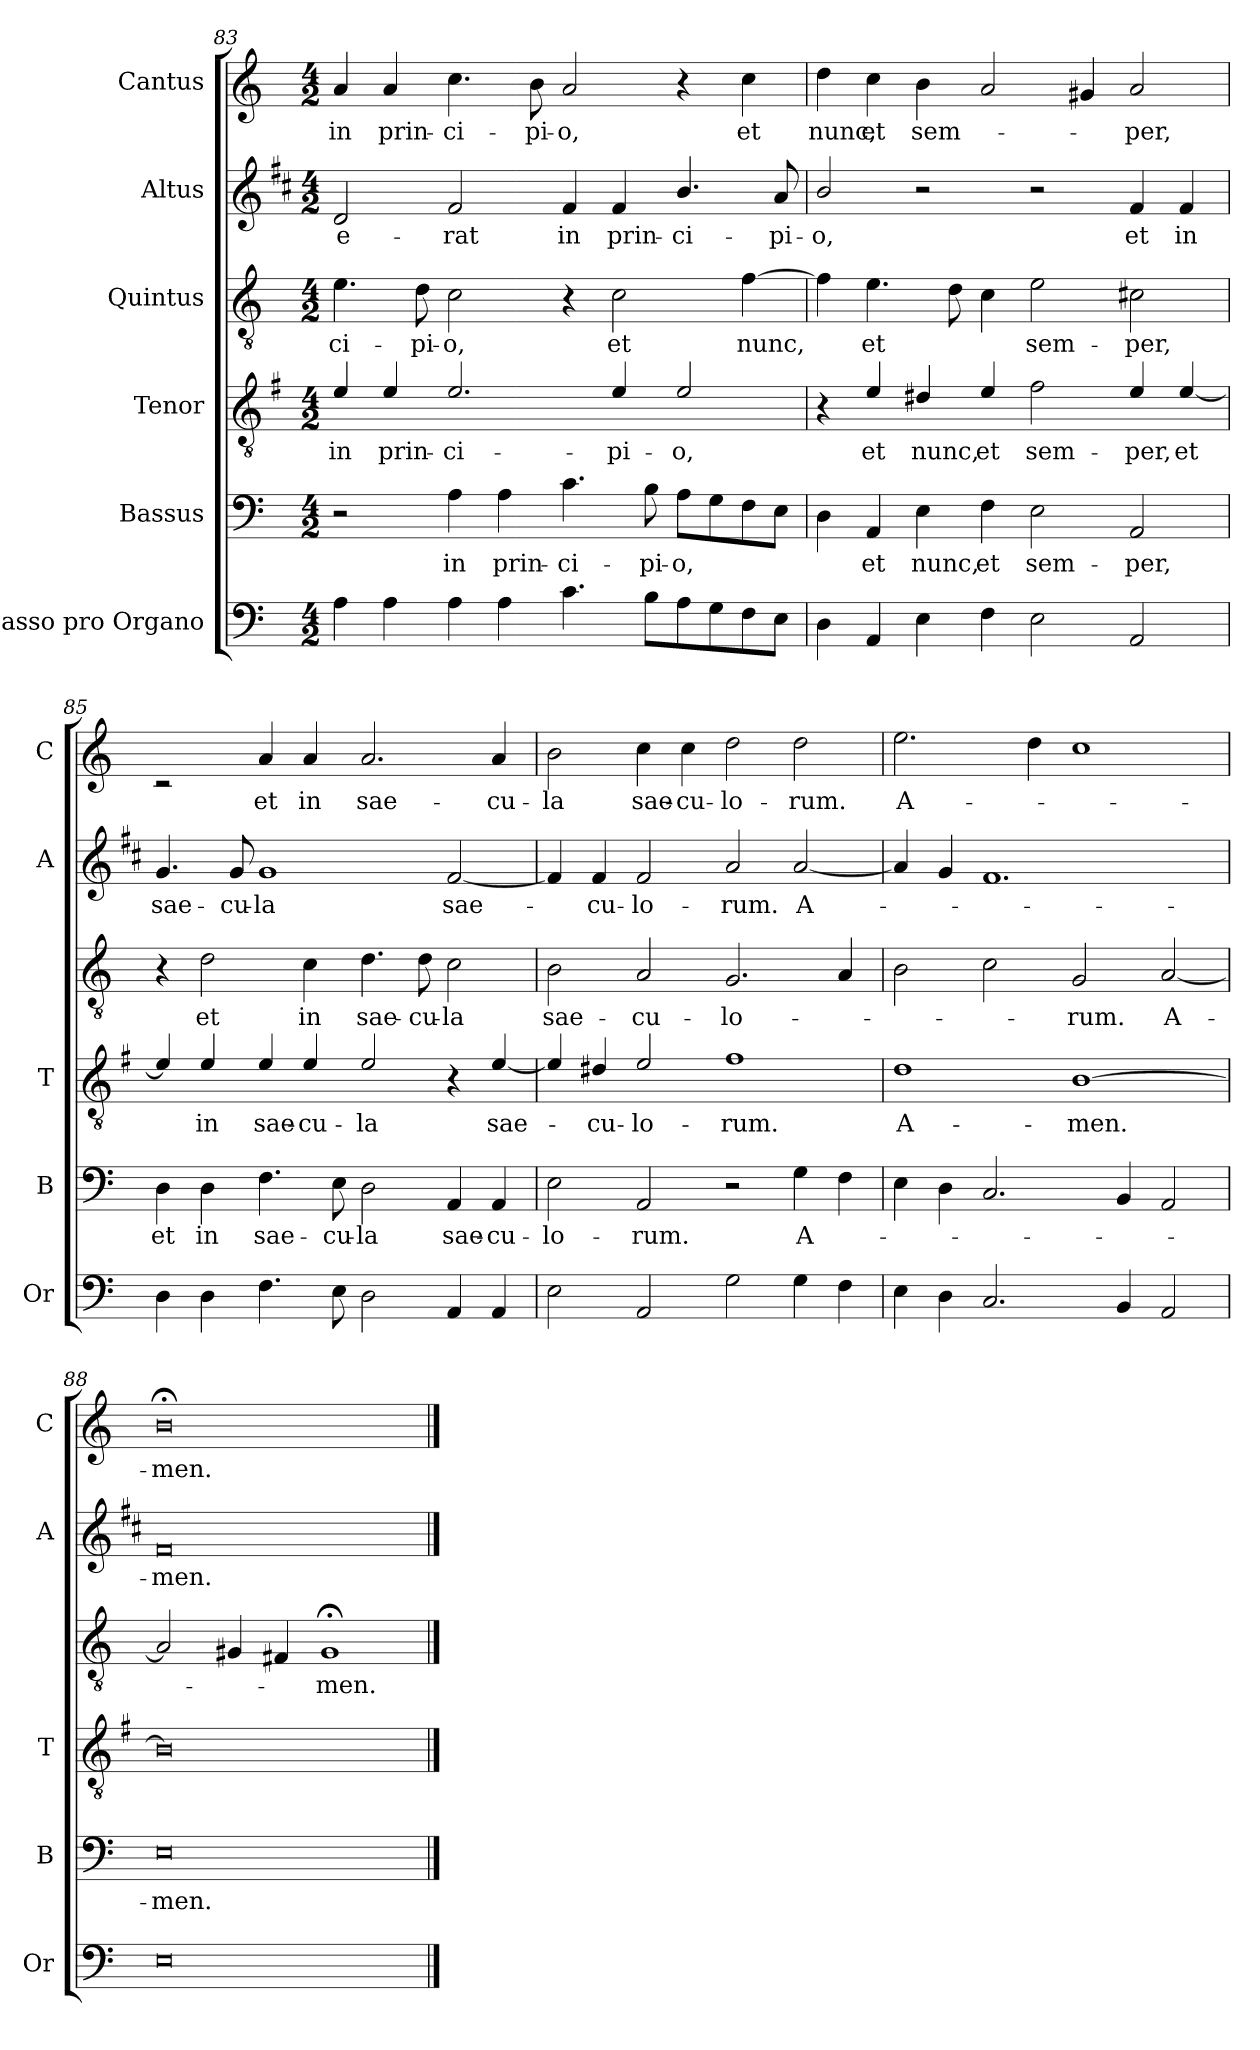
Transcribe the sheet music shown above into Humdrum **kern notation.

**kern	**kern	**text	**kern	**text	**kern	**text	**kern	**text	**kern	**text
*part6	*part5	*part5	*part4	*part4	*part3	*part3	*part2	*part2	*part1	*part1
*staff6	*staff5	*staff5	*staff4	*staff4	*staff3	*staff3	*staff2	*staff2	*staff1	*staff1
*I"Basso pro Organo	*I"Bassus	*	*I"Tenor	*	*I"Quintus	*	*I"Altus	*	*I"Cantus	*
*I'Or	*I'B	*	*I'T	*	*	*	*I'A	*	*I'C	*
*clefF4	*clefF4	*	*clefGv2	*	*clefGv2	*	*clefG2	*	*clefG2	*
*	*	*	*ITrd4c7	*	*	*	*ITrd1c2	*	*	*
*k[]	*k[]	*	*k[]	*	*k[]	*	*k[]	*	*k[]	*
*C:	*C:	*	*C:	*	*C:	*	*C:	*	*C:	*
*M4/2	*M4/2	*	*M4/2	*	*M4/2	*	*M4/2	*	*M4/2	*
=83	=83	=83	=83	=83	=83	=83	=83	=83	=83	=83
!	!	!	!	!LO:LY:b	!	!LO:LY:b	!	!LO:LY:b	!	!LO:LY:b
4A\	2r	.	4A/	in	4.e\	-ci-	2c/	e-	4a/	in
!	!	!	!	!LO:LY:b	!	!	!	!	!	!LO:LY:b
4A\	.	.	4A/	prin-	.	.	.	.	4a/	prin-
!	!	!	!	!	!	!LO:LY:b	!	!	!	!
.	.	.	.	.	8d\	-pi-	.	.	.	.
!	!	!LO:LY:b	!	!LO:LY:b	!	!LO:LY:b	!	!LO:LY:b	!	!LO:LY:b
4A\	4A\	in	2.A/	-ci-	2c\	-o,	2e/	-rat	4.cc\	-ci-
!	!	!LO:LY:b	!	!	!	!	!	!	!	!
4A\	4A\	prin-	.	.	.	.	.	.	.	.
!	!	!	!	!	!	!	!	!	!	!LO:LY:b
.	.	.	.	.	.	.	.	.	8b\	-pi-
!	!	!LO:LY:b	!	!	!	!	!	!LO:LY:b	!	!LO:LY:b
4.c\	4.c\	-ci-	.	.	4r	.	4e/	in	2a/	-o,
!	!	!	!	!LO:LY:b	!	!LO:LY:b	!	!LO:LY:b	!	!
.	.	.	4A/	-pi-	2c\	et	4e/	prin-	.	.
!	!	!LO:LY:b	!	!	!	!	!	!	!	!
8B\L	8B\	-pi-	.	.	.	.	.	.	.	.
!	!	!LO:LY:b	!	!LO:LY:b	!	!	!	!LO:LY:b	!	!
8A\	8A\L	-o,	2A/	-o,	.	.	4.a/	-ci-	4r	.
8G\	8G\	.	.	.	.	.	.	.	.	.
!	!	!	!	!	!	!LO:LY:b	!	!	!	!LO:LY:b
8F\	8F\	.	.	.	[4f\	nunc,	.	.	4cc\	et
!	!	!	!	!	!	!	!	!LO:LY:b	!	!
8E\J	8E\J	.	.	.	.	.	8g/	-pi-	.	.
!!LO:LB:g=z
=84	=84	=84	=84	=84	=84	=84	=84	=84	=84	=84
!	!	!	!	!	!	!	!	!LO:LY:b	!	!LO:LY:b
4D\	4D\	.	4r	.	4f\]	.	2a/	-o,	4dd\	nunc,
!	!	!LO:LY:b	!	!LO:LY:b	!	!LO:LY:b	!	!	!	!LO:LY:b
4AA/	4AA/	et	4A/	et	4.e\	et	.	.	4cc\	et
!	!	!LO:LY:b	!	!LO:LY:b	!	!	!	!	!	!LO:LY:b
4E\	4E\	nunc,	4G#X/	nunc,	.	.	2r	.	4b\	sem-
.	.	.	.	.	8d\	.	.	.	.	.
!	!	!LO:LY:b	!	!LO:LY:b	!	!	!	!	!	!
4F\	4F\	et	4A/	et	4c\	.	.	.	2a/	.
!	!	!LO:LY:b	!	!LO:LY:b	!	!LO:LY:b	!	!	!	!
2E\	2E\	sem-	2B\	sem-	2e\	sem-	2r	.	.	.
.	.	.	.	.	.	.	.	.	4g#X/	.
!	!	!LO:LY:b	!	!LO:LY:b	!	!LO:LY:b	!	!LO:LY:b	!	!LO:LY:b
2AA/	2AA/	-per,	4A/	-per,	2c#X\	-per,	4e/	et	2a/	-per,
!	!	!	!	!LO:LY:b	!	!	!	!LO:LY:b	!	!
.	.	.	[4A/	et	.	.	4e/	in	.	.
=85	=85	=85	=85	=85	=85	=85	=85	=85	=85	=85
!	!	!LO:LY:b	!	!	!	!	!	!LO:LY:b	!	!
4D\	4D\	et	4A/]	.	4r	.	4.f/	sae-	2rc	.
!	!	!LO:LY:b	!	!LO:LY:b	!	!LO:LY:b	!	!	!	!
4D\	4D\	in	4A/	in	2d\	et	.	.	.	.
!	!	!	!	!	!	!	!	!LO:LY:b	!	!
.	.	.	.	.	.	.	8f/	-cu-	.	.
!	!	!LO:LY:b	!	!LO:LY:b	!	!	!	!LO:LY:b	!	!LO:LY:b
4.F\	4.F\	sae-	4A/	sae-	.	.	1f	-la	4a/	et
!	!	!	!	!LO:LY:b	!	!LO:LY:b	!	!	!	!LO:LY:b
.	.	.	4A/	-cu-	4c\	in	.	.	4a/	in
!	!	!LO:LY:b	!	!	!	!	!	!	!	!
8E\	8E\	-cu-	.	.	.	.	.	.	.	.
!	!	!LO:LY:b	!	!LO:LY:b	!	!LO:LY:b	!	!	!	!LO:LY:b
2D\	2D\	-la	2A/	-la	4.d\	sae-	.	.	2.a/	sae-
!	!	!	!	!	!	!LO:LY:b	!	!	!	!
.	.	.	.	.	8d\	-cu-	.	.	.	.
!	!	!LO:LY:b	!	!	!	!LO:LY:b	!	!LO:LY:b	!	!
4AA/	4AA/	sae-	4r	.	2c\	-la	[2e/	sae-	.	.
!	!	!LO:LY:b	!	!LO:LY:b	!	!	!	!	!	!LO:LY:b
4AA/	4AA/	-cu-	[4A/	sae-	.	.	.	.	4a/	-cu-
=86	=86	=86	=86	=86	=86	=86	=86	=86	=86	=86
!	!	!LO:LY:b	!	!	!	!LO:LY:b	!	!	!	!LO:LY:b
2E\	2E\	-lo-	4A/]	.	2B\	sae-	4e/]	.	2b\	-la
!	!	!	!	!LO:LY:b	!	!	!	!LO:LY:b	!	!
.	.	.	4G#X/	-cu-	.	.	4e/	-cu-	.	.
!	!	!LO:LY:b	!	!LO:LY:b	!	!LO:LY:b	!	!LO:LY:b	!	!LO:LY:b
2AA/	2AA/	-rum.	2A/	-lo-	2A/	-cu-	2e/	-lo-	4cc\	sae-
!	!	!	!	!	!	!	!	!	!	!LO:LY:b
.	.	.	.	.	.	.	.	.	4cc\	-cu-
!	!	!	!	!LO:LY:b	!	!LO:LY:b	!	!LO:LY:b	!	!LO:LY:b
2G\	2r	.	1B	-rum.	2.G/	-lo-	2g/	-rum.	2dd\	-lo-
!	!	!LO:LY:b	!	!	!	!	!	!LO:LY:b	!	!LO:LY:b
4G\	4G\	A-	.	.	.	.	[2g/	A-	2dd\	-rum.
4F\	4F\	.	.	.	4A/	.	.	.	.	.
=87	=87	=87	=87	=87	=87	=87	=87	=87	=87	=87
!	!	!	!	!LO:LY:b	!	!	!	!	!	!LO:LY:b
4E\	4E\	.	1G	A-	2B\	.	4g/]	.	2.ee\	A-
4D\	4D\	.	.	.	.	.	4f/	.	.	.
2.C/	2.C/	.	.	.	2c\	.	1.e	.	.	.
.	.	.	.	.	.	.	.	.	4dd\	.
!	!	!	!	!LO:LY:b	!	!LO:LY:b	!	!	!	!
.	.	.	[1E	-men.	2G/	-rum.	.	.	1cc	.
4BB/	4BB/	.	.	.	.	.	.	.	.	.
!	!	!	!	!	!	!LO:LY:b	!	!	!	!
2AA/	2AA/	.	.	.	[2A/	A-	.	.	.	.
=88	=88	=88	=88	=88	=88	=88	=88	=88	=88	=88
!	!	!LO:LY:b	!	!	!	!	!	!LO:LY:b	!	!LO:LY:b
0E	0E	-men.	0E]	.	2A/]	.	0e	-men.	0b;<	-men.
.	.	.	.	.	4G#X/	.	.	.	.	.
.	.	.	.	.	4F#X/	.	.	.	.	.
!	!	!	!	!	!	!LO:LY:b	!	!	!	!
.	.	.	.	.	1G#;<	-men.	.	.	.	.
==	==	==	==	==	==	==	==	==	==	==
*-	*-	*-	*-	*-	*-	*-	*-	*-	*-	*-
